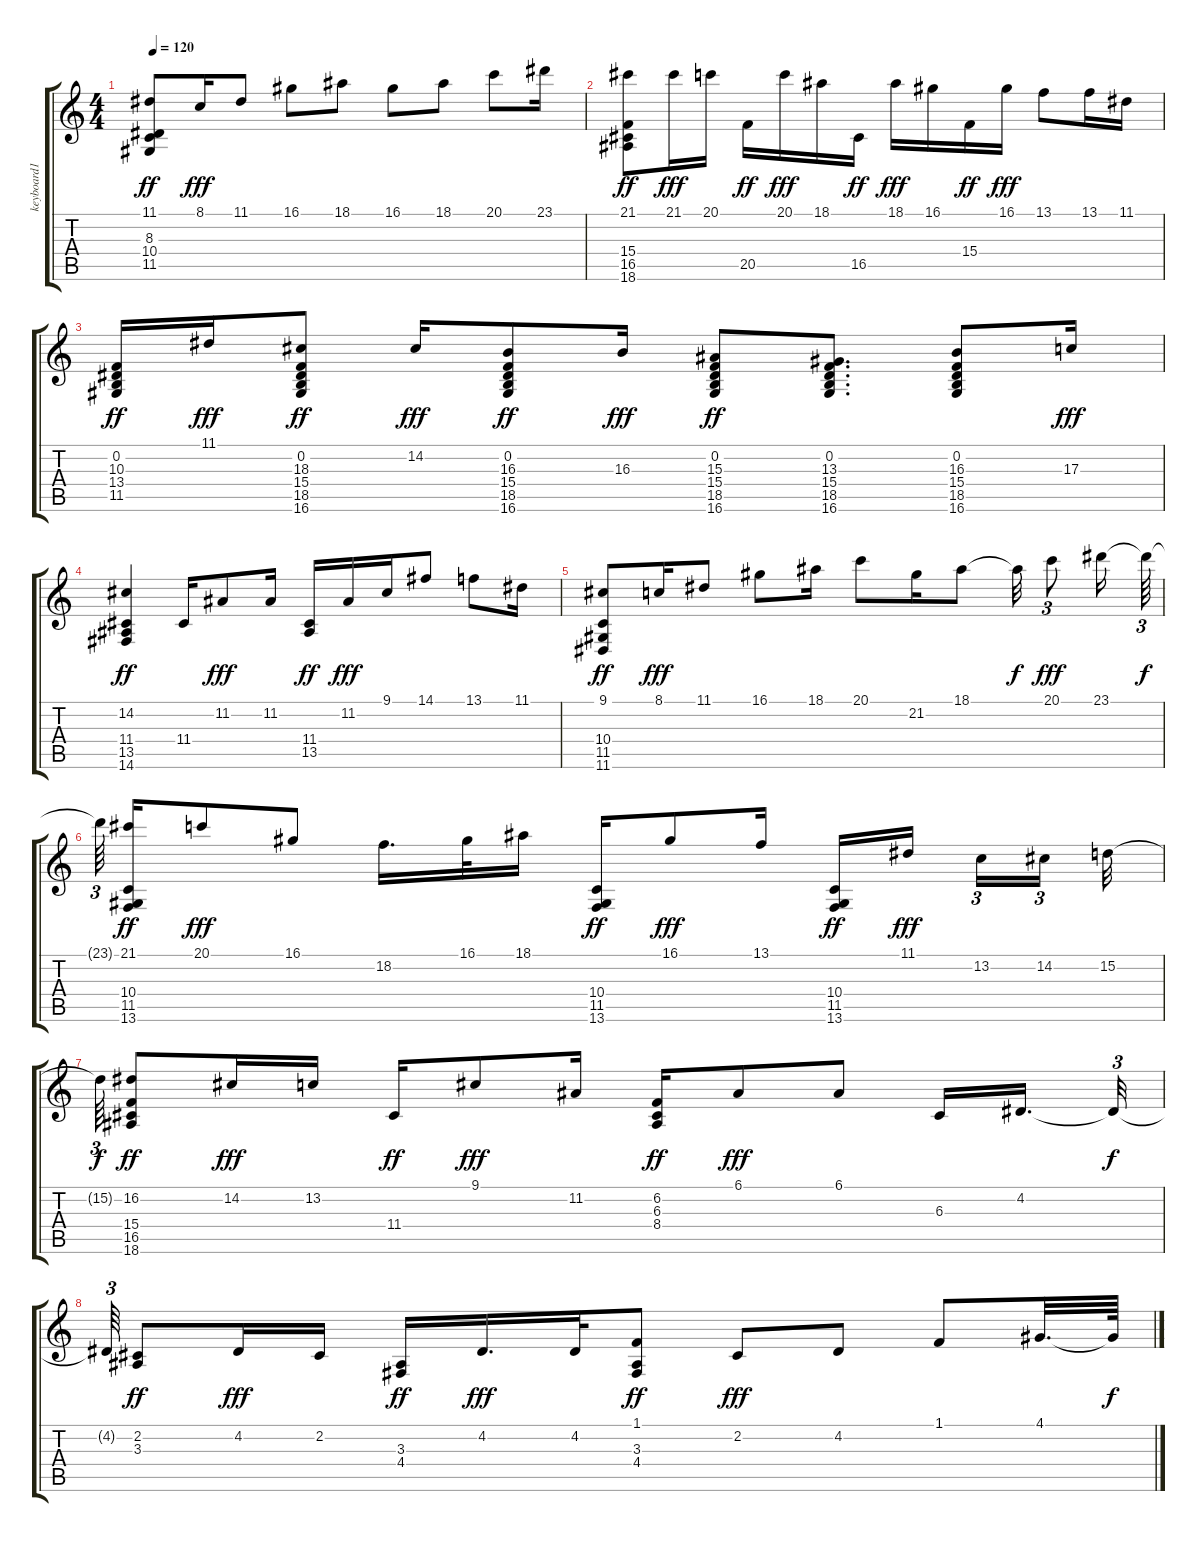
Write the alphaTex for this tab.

\track ("keyboard1" "keyboard1") {instrument brightacousticpiano}
\staff {score tabs}
\tuning (E4 B3 G3 D3 A2 E2) {hide}
\ts (4 4)
\tempo 120
\clef g2
\ks c
(11.1 8.3 10.4 11.5).8{dy ff} 8.1.16{dy fff} 11.1.8 16.1.8 18.1.8 16.1.8 18.1.8 20.1.8 23.1.16 |
(21.1 15.4 16.5 18.6).8{dy ff} 21.1.16{dy fff} 20.1.16 20.5.16{dy ff} 20.1.16{dy fff} 18.1.16 16.5.16{dy ff} 18.1.16{dy fff} 16.1.16 15.4.16{dy ff} 16.1.16{dy fff} 13.1.8 13.1.16 11.1.16 |
(0.2 10.3 13.4 11.5).16{dy ff} 11.1.16{dy fff} (0.2 18.3 15.4 18.5 16.6).8{dy ff} 14.2.16{dy fff} (0.2 16.3 15.4 18.5 16.6).8{dy ff} 16.3.16{dy fff} (0.2 15.3 15.4 18.5 16.6).8{dy ff} (0.2 13.3 15.4 18.5 16.6).8{d} (0.2 16.3 15.4 18.5 16.6).8 17.3.16{dy fff} |
(14.2 11.4 13.5 14.6).4{dy ff} 11.4.16 11.2.8{dy fff} 11.2.16 (11.4 13.5).16{dy ff} 11.2.16{dy fff} 9.1.16 14.1.8 13.1.8 11.1.16 |
(9.1 10.4 11.5 11.6).8{dy ff} 8.1.16{dy fff} 11.1.8 16.1.8 18.1.16 20.1.8 21.2.16 18.1.8 18.1{t}.32{dy f} 20.1.8{tu (3 2) dy fff} 23.1.16 23.1{t}.64{tu (3 2) dy f} |
23.1{t}.64{tu (3 2) beam splitsecondary} (21.1 10.4 11.5 13.6).16{dy ff} 20.1.8{dy fff} 16.1.8 18.2.16{d} 16.1.32 18.1.16 (10.4 11.5 13.6).16{dy ff} 16.1.8{dy fff} 13.1.16 (10.4 11.5 13.6).16{dy ff} 11.1.16{dy fff beam splitsecondary} 13.2.16{tu (3 2)} 14.2.16{tu (3 2) beam splitsecondary} 15.2.32 |
15.2{t}.64{tu (3 2) dy f} (16.2 15.4 16.5 18.6).8{dy ff} 14.2.16{dy fff} 13.2.16 11.4.16{dy ff} 9.1.8{dy fff} 11.2.16 (6.2 6.3 8.4).16{dy ff} 6.1.8{dy fff} 6.1.8 6.3.16 4.2.16{d beam splitsecondary} 4.2{t}.32{tu (3 2) dy f} |
4.2{t}.64{tu (3 2)} (2.2 3.3).8{dy ff} 4.2.16{dy fff} 2.2.16 (3.3 4.4).16{dy ff} 4.2.16{d dy fff} 4.2.32 (1.1 3.3 4.4).8{dy ff} 2.2.8{dy fff} 4.2.8 1.1.8 4.1.32{d} 4.1{t}.64{dy f}
